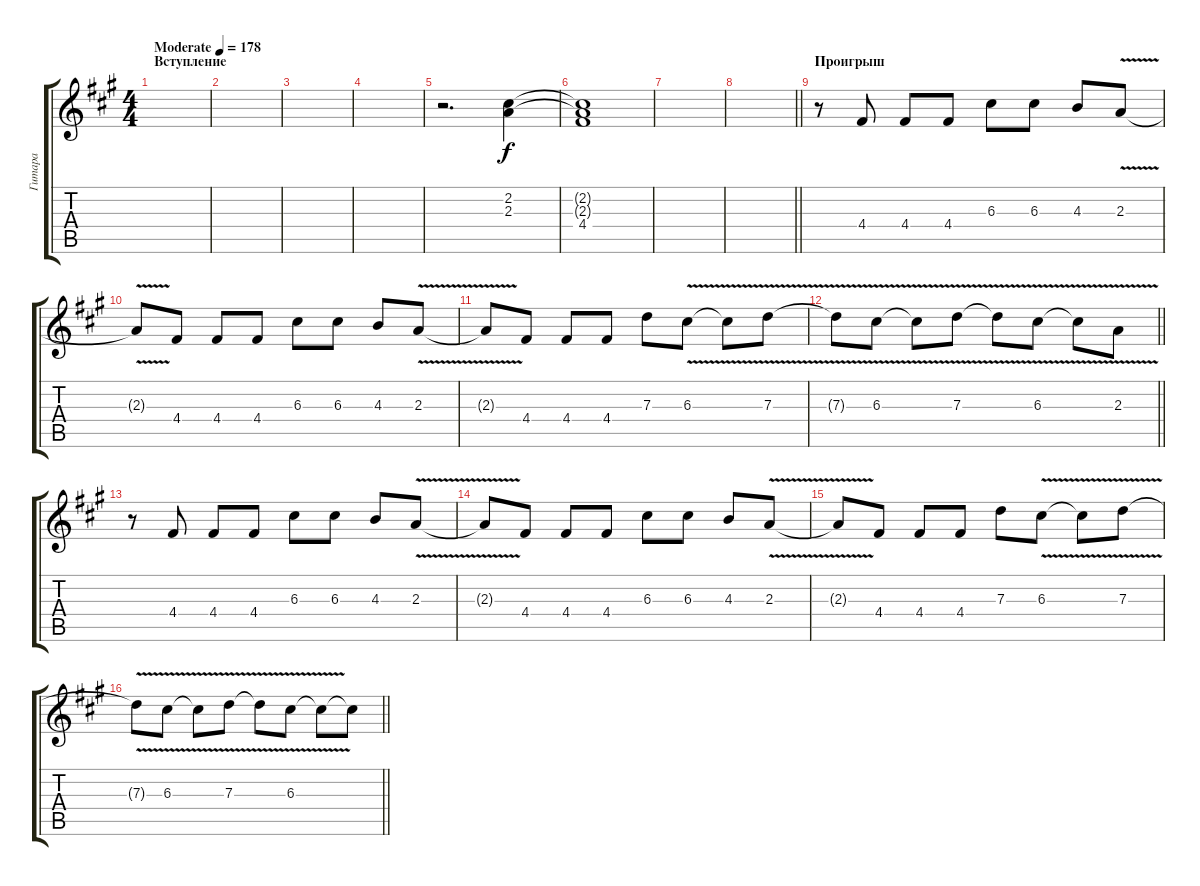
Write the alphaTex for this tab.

\track ("Гитара" "Гитара") {instrument distortionguitar}
\staff {score tabs}
\tuning (E4 B3 G3 D3 A2 E2) {hide}
\ts (4 4)
\section ("" "Вступление")
\tempo (178 "Moderate")
\clef g2
\ks f#minor
|
|
|
|
r.2{d} (2.2 2.3).4 |
(2.2{t} 2.3{t} 4.4).1 |
|
\barLineRight lightlight
|
\section ("" "Проигрыш")
r.8 4.4.8 4.4.8 4.4.8 6.3.8 6.3.8 4.3.8 2.3{v}.8 |
2.3{t}.8 4.4.8 4.4.8 4.4.8 6.3.8 6.3.8 4.3.8 2.3{v}.8 |
2.3{t}.8 4.4.8 4.4.8 4.4.8 7.3.8 6.3{v}.8 6.3{t}.8 7.3{v}.8 |
\barLineRight lightlight
7.3{t}.8 6.3{v}.8 6.3{t}.8 7.3{v}.8 7.3{t}.8 6.3{v}.8 6.3{t}.8 2.3{v}.8 |
r.8 4.4.8 4.4.8 4.4.8 6.3.8 6.3.8 4.3.8 2.3{v}.8 |
2.3{t}.8 4.4.8 4.4.8 4.4.8 6.3.8 6.3.8 4.3.8 2.3{v}.8 |
2.3{t}.8 4.4.8 4.4.8 4.4.8 7.3.8 6.3{v}.8 6.3{t}.8 7.3{v}.8 |
\barLineRight lightlight
7.3{t}.8 6.3{v}.8 6.3{t}.8 7.3{v}.8 7.3{t}.8 6.3{v}.8 6.3{t}.8 6.3{t}.8
